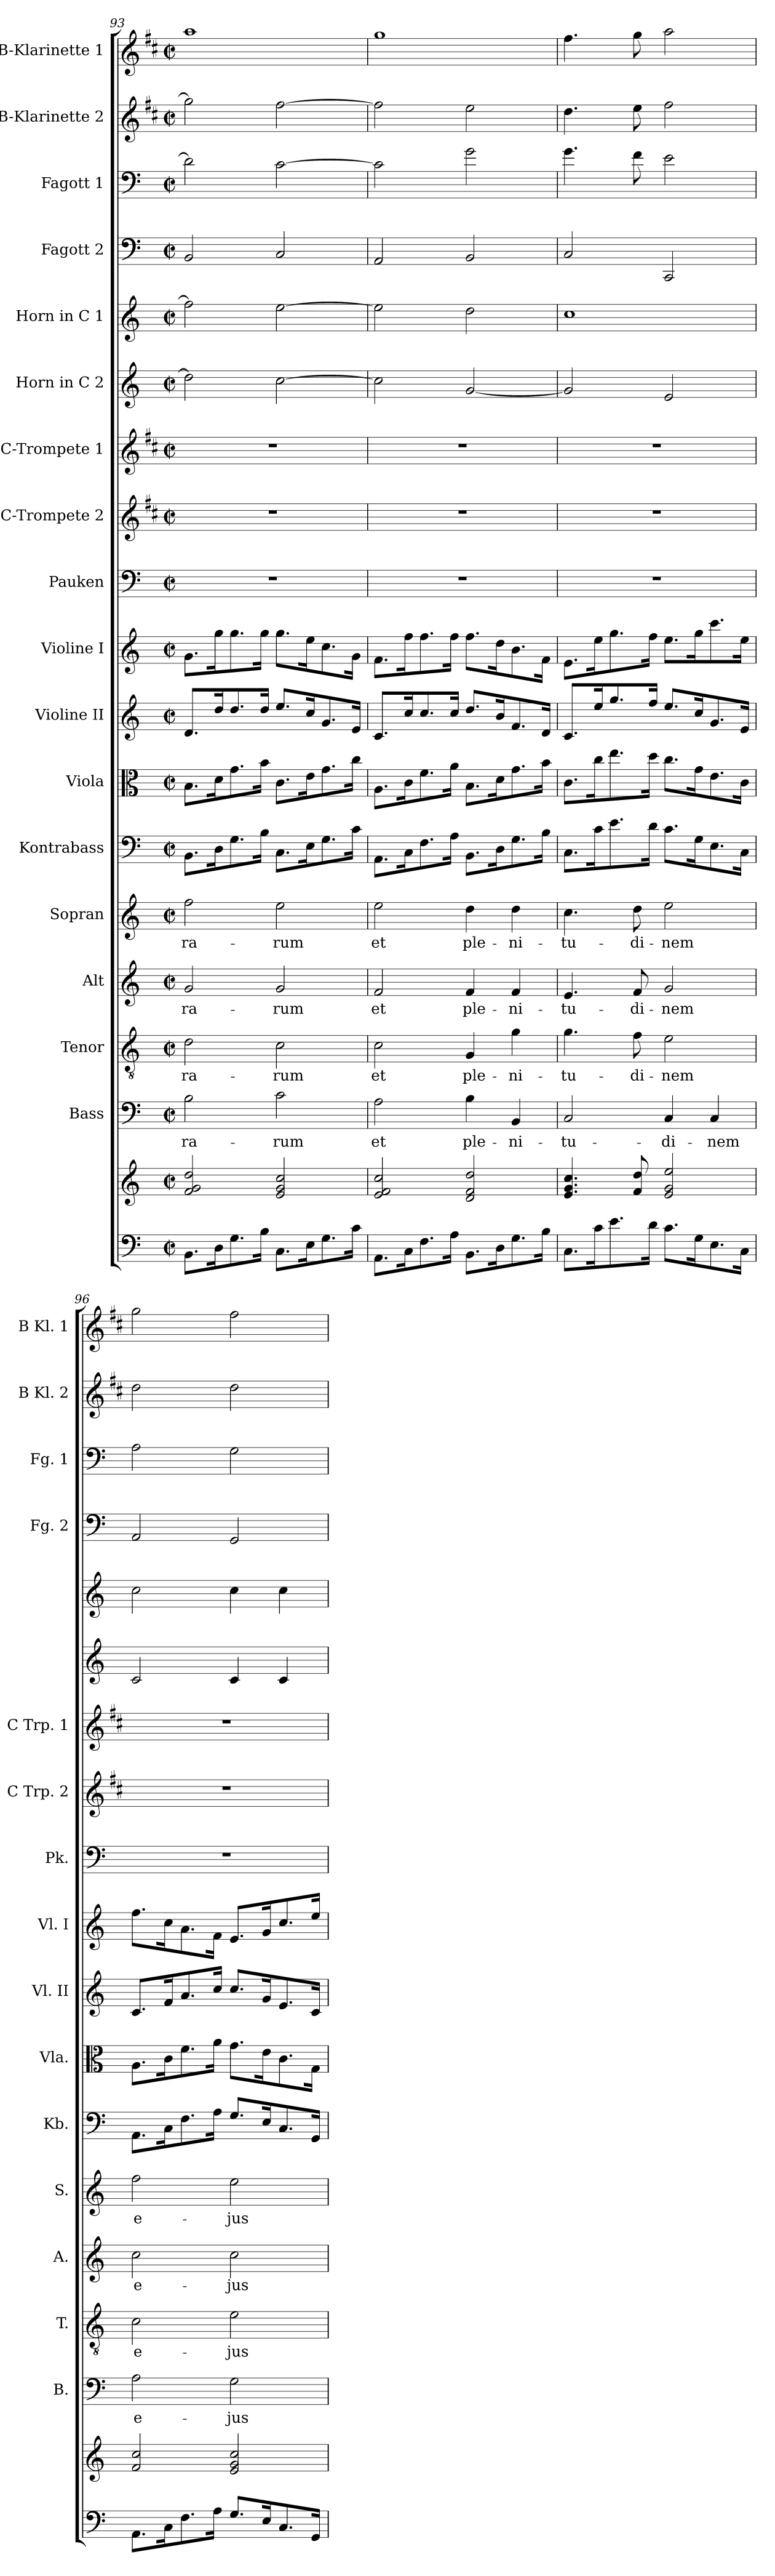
**kern	**kern	**kern	**text	**kern	**text	**kern	**text	**kern	**text	**kern	**kern	**kern	**kern	**kern	**kern	**kern	**kern	**kern	**kern	**kern	**kern	**kern
*part18	*part18	*part17	*part17	*part16	*part16	*part15	*part15	*part14	*part14	*part13	*part12	*part11	*part10	*part9	*part8	*part7	*part6	*part5	*part4	*part3	*part2	*part1
*staff19	*staff18	*staff17	*staff17	*staff16	*staff16	*staff15	*staff15	*staff14	*staff14	*staff13	*staff12	*staff11	*staff10	*staff9	*staff8	*staff7	*staff6	*staff5	*staff4	*staff3	*staff2	*staff1
*	*	*I"Bass	*	*I"Tenor	*	*I"Alt	*	*I"Sopran	*	*I"Kontrabass	*I"Viola	*I"Violine II	*I"Violine I	*I"Pauken	*I"C-Trompete 2	*I"C-Trompete 1	*I"Horn in C 2	*I"Horn in C 1	*I"Fagott 2	*I"Fagott 1	*I"B-Klarinette 2	*I"B-Klarinette 1
*	*	*I'B.	*	*I'T.	*	*I'A.	*	*I'S.	*	*I'Kb.	*I'Vla.	*I'Vl. II	*I'Vl. I	*I'Pk.	*I'C Trp. 2	*I'C Trp. 1	*	*	*I'Fg. 2	*I'Fg. 1	*I'B Kl. 2	*I'B Kl. 1
*clefF4	*clefG2	*clefF4	*	*clefGv2	*	*clefG2	*	*clefG2	*	*clefF4	*clefC3	*clefG2	*clefG2	*clefF4	*clefG2	*clefG2	*clefG2	*clefG2	*clefF4	*clefF4	*clefG2	*clefG2
*	*	*	*	*	*	*	*	*	*	*ITrd7c12	*	*	*	*	*ITrd1c2	*ITrd1c2	*ITrd7c12	*ITrd7c12	*	*	*ITrd1c2	*ITrd1c2
*k[]	*k[]	*k[]	*	*k[]	*	*k[]	*	*k[]	*	*k[]	*k[]	*k[]	*k[]	*k[]	*k[]	*k[]	*k[]	*k[]	*k[]	*k[]	*k[]	*k[]
*C:	*C:	*C:	*	*C:	*	*C:	*	*C:	*	*C:	*C:	*C:	*C:	*C:	*C:	*C:	*C:	*C:	*C:	*C:	*C:	*C:
*M2/2	*M2/2	*M2/2	*	*M2/2	*	*M2/2	*	*M2/2	*	*M2/2	*M2/2	*M2/2	*M2/2	*M2/2	*M2/2	*M2/2	*M2/2	*M2/2	*M2/2	*M2/2	*M2/2	*M2/2
*met(c|)	*met(c|)	*met(c|)	*	*met(c|)	*	*met(c|)	*	*met(c|)	*	*met(c|)	*met(c|)	*met(c|)	*met(c|)	*met(c|)	*met(c|)	*met(c|)	*met(c|)	*met(c|)	*met(c|)	*met(c|)	*met(c|)	*met(c|)
=93	=93	=93	=93	=93	=93	=93	=93	=93	=93	=93	=93	=93	=93	=93	=93	=93	=93	=93	=93	=93	=93	=93
!	!	!	!LO:LY:b	!	!LO:LY:b	!	!LO:LY:b	!	!LO:LY:b	!	!	!	!	!	!	!	!	!	!	!	!	!
8.BB\L	2f/ 2g/ 2dd/	2B\	-ra-	2d\	-ra-	2g/	-ra-	2ff\	-ra-	8.BBB\L	8.B\L	8.d/L	8.g\L	1r	1r	1r	2d\]	2f\]	2BB/	2d\]	2ff\]	1gg
16D\k	.	.	.	.	.	.	.	.	.	16DD\k	16d\k	16dd/k	16gg\k	.	.	.	.	.	.	.	.	.
8.G\	.	.	.	.	.	.	.	.	.	8.GG\	8.g\	8.dd/	8.gg\	.	.	.	.	.	.	.	.	.
16B\Jk	.	.	.	.	.	.	.	.	.	16BB\Jk	16b\Jk	16dd/Jk	16gg\Jk	.	.	.	.	.	.	.	.	.
!	!	!	!LO:LY:b	!	!LO:LY:b	!	!LO:LY:b	!	!LO:LY:b	!	!	!	!	!	!	!	!	!	!	!	!	!
8.C\L	2e/ 2g/ 2cc/	2c\	-rum	2c\	-rum	2g/	-rum	2ee\	-rum	8.CC\L	8.c\L	8.ee/L	8.gg\L	.	.	.	[2c\	[2e\	2C/	[2c\	[2ee\	.
16E\k	.	.	.	.	.	.	.	.	.	16EE\k	16e\k	16cc/k	16ee\k	.	.	.	.	.	.	.	.	.
8.G\	.	.	.	.	.	.	.	.	.	8.GG\	8.g\	8.g/	8.cc\	.	.	.	.	.	.	.	.	.
16c\Jk	.	.	.	.	.	.	.	.	.	16C\Jk	16cc\Jk	16e/Jk	16g\Jk	.	.	.	.	.	.	.	.	.
=94	=94	=94	=94	=94	=94	=94	=94	=94	=94	=94	=94	=94	=94	=94	=94	=94	=94	=94	=94	=94	=94	=94
!	!	!	!LO:LY:b	!	!LO:LY:b	!	!LO:LY:b	!	!LO:LY:b	!	!	!	!	!	!	!	!	!	!	!	!	!
8.AA\L	2e/ 2f/ 2cc/	2A\	et	2c\	et	2f/	et	2ee\	et	8.AAA\L	8.A\L	8.c/L	8.f\L	1r	1r	1r	2c\]	2e\]	2AA/	2c\]	2ee\]	1ff
16C\k	.	.	.	.	.	.	.	.	.	16CC\k	16c\k	16cc/k	16ff\k	.	.	.	.	.	.	.	.	.
8.F\	.	.	.	.	.	.	.	.	.	8.FF\	8.f\	8.cc/	8.ff\	.	.	.	.	.	.	.	.	.
16A\Jk	.	.	.	.	.	.	.	.	.	16AA\Jk	16a\Jk	16cc/Jk	16ff\Jk	.	.	.	.	.	.	.	.	.
!	!	!	!LO:LY:b	!	!LO:LY:b	!	!LO:LY:b	!	!LO:LY:b	!	!	!	!	!	!	!	!	!	!	!	!	!
8.BB\L	2d/ 2f/ 2dd/	4B\	ple-	4G/	ple-	4f/	ple-	4dd\	ple-	8.BBB\L	8.B\L	8.dd/L	8.ff\L	.	.	.	[2G/	2d\	2BB/	2g\	2dd\	.
16D\k	.	.	.	.	.	.	.	.	.	16DD\k	16d\k	16b/k	16dd\k	.	.	.	.	.	.	.	.	.
!	!	!	!LO:LY:b	!	!LO:LY:b	!	!LO:LY:b	!	!LO:LY:b	!	!	!	!	!	!	!	!	!	!	!	!	!
8.G\	.	4BB/	-ni-	4g\	-ni-	4f/	-ni-	4dd\	-ni-	8.GG\	8.g\	8.f/	8.b\	.	.	.	.	.	.	.	.	.
16B\Jk	.	.	.	.	.	.	.	.	.	16BB\Jk	16b\Jk	16d/Jk	16f\Jk	.	.	.	.	.	.	.	.	.
=95	=95	=95	=95	=95	=95	=95	=95	=95	=95	=95	=95	=95	=95	=95	=95	=95	=95	=95	=95	=95	=95	=95
!	!	!	!LO:LY:b	!	!LO:LY:b	!	!LO:LY:b	!	!LO:LY:b	!	!	!	!	!	!	!	!	!	!	!	!	!
8.C\L	4.e/ 4.g/ 4.cc/	2C/	-tu-	4.g\	-tu-	4.e/	-tu-	4.cc\	-tu-	8.CC\L	8.c\L	8.c/L	8.e\L	1r	1r	1r	2G/]	1c	2C/	4.g\	4.cc\	4.ee\
16c\k	.	.	.	.	.	.	.	.	.	16C\k	16cc\k	16ee/k	16ee\k	.	.	.	.	.	.	.	.	.
8.e\	.	.	.	.	.	.	.	.	.	8.E\	8.ee\	8.gg/	8.gg\	.	.	.	.	.	.	.	.	.
!	!	!	!	!	!LO:LY:b	!	!LO:LY:b	!	!LO:LY:b	!	!	!	!	!	!	!	!	!	!	!	!	!
.	8f/ 8dd/	.	.	8f\	-di-	8f/	-di-	8dd\	-di-	.	.	.	.	.	.	.	.	.	.	8f\	8dd\	8ff\
16d\Jk	.	.	.	.	.	.	.	.	.	16D\Jk	16dd\Jk	16ff/Jk	16ff\Jk	.	.	.	.	.	.	.	.	.
!	!	!	!LO:LY:b	!	!LO:LY:b	!	!LO:LY:b	!	!LO:LY:b	!	!	!	!	!	!	!	!	!	!	!	!	!
8.c\L	2e/ 2g/ 2ee/	4C/	-di-	2e\	-nem	2g/	-nem	2ee\	-nem	8.C\L	8.cc\L	8.ee/L	8.ee\L	.	.	.	2E/	.	2CC/	2e\	2ee\	2gg\
16G\k	.	.	.	.	.	.	.	.	.	16GG\k	16g\k	16cc/k	16gg\k	.	.	.	.	.	.	.	.	.
!	!	!	!LO:LY:b	!	!	!	!	!	!	!	!	!	!	!	!	!	!	!	!	!	!	!
8.E\	.	4C/	-nem	.	.	.	.	.	.	8.EE\	8.e\	8.g/	8.ccc\	.	.	.	.	.	.	.	.	.
16C\Jk	.	.	.	.	.	.	.	.	.	16CC\Jk	16c\Jk	16e/Jk	16ee\Jk	.	.	.	.	.	.	.	.	.
=96	=96	=96	=96	=96	=96	=96	=96	=96	=96	=96	=96	=96	=96	=96	=96	=96	=96	=96	=96	=96	=96	=96
!	!	!	!LO:LY:b	!	!LO:LY:b	!	!LO:LY:b	!	!LO:LY:b	!	!	!	!	!	!	!	!	!	!	!	!	!
8.AA\L	2f/ 2cc/	2A\	e-	2c\	e-	2cc\	e-	2ff\	e-	8.AAA\L	8.A\L	8.c/L	8.ff\L	1r	1r	1r	2C/	2c\	2AA/	2A\	2cc\	2ff\
16C\k	.	.	.	.	.	.	.	.	.	16CC\k	16c\k	16f/k	16cc\k	.	.	.	.	.	.	.	.	.
8.F\	.	.	.	.	.	.	.	.	.	8.FF\	8.f\	8.a/	8.a\	.	.	.	.	.	.	.	.	.
16A\Jk	.	.	.	.	.	.	.	.	.	16AA\Jk	16a\Jk	16cc/Jk	16f\Jk	.	.	.	.	.	.	.	.	.
!	!	!	!LO:LY:b	!	!LO:LY:b	!	!LO:LY:b	!	!LO:LY:b	!	!	!	!	!	!	!	!	!	!	!	!	!
8.G/L	2e/ 2g/ 2cc/	2G\	-jus	2e\	-jus	2cc\	-jus	2ee\	-jus	8.GG/L	8.g\L	8.cc/L	8.e/L	.	.	.	4C/	4c\	2GG/	2G\	2cc\	2ee\
16E/k	.	.	.	.	.	.	.	.	.	16EE/k	16e\k	16g/k	16g/k	.	.	.	.	.	.	.	.	.
8.C/	.	.	.	.	.	.	.	.	.	8.CC/	8.c\	8.e/	8.cc/	.	.	.	4C/	4c\	.	.	.	.
16GG/Jk	.	.	.	.	.	.	.	.	.	16GGG/Jk	16G\Jk	16c/Jk	16ee/Jk	.	.	.	.	.	.	.	.	.
=	=	=	=	=	=	=	=	=	=	=	=	=	=	=	=	=	=	=	=	=	=	=
*-	*-	*-	*-	*-	*-	*-	*-	*-	*-	*-	*-	*-	*-	*-	*-	*-	*-	*-	*-	*-	*-	*-
